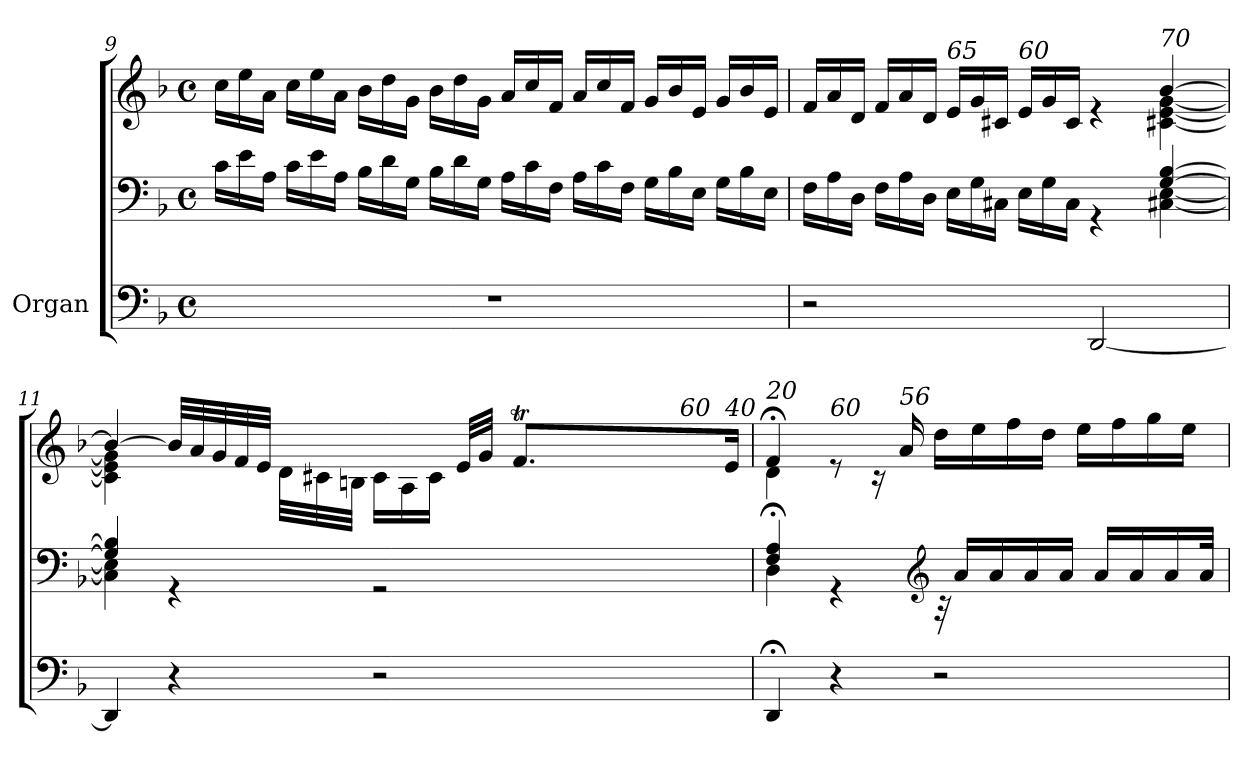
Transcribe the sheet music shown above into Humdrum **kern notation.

**kern	**kern	**kern
*part1	*part1	*part1
*staff3	*staff2	*staff1
*I"Organ	*	*
*clefF4	*clefF4	*clefG2
*k[b-]	*k[b-]	*k[b-]
*M4/4	*M4/4	*M4/4
*met(c)	*met(c)	*met(c)
*	*Xtuplet	*Xtuplet
=9	=9	=9
1r	24c\LL	24cc\LL
.	24e\	24ee\
.	24A\JJ	24a\JJ
.	24c\LL	24cc\LL
.	24e\	24ee\
.	24A\JJ	24a\JJ
.	24B-\LL	24b-\LL
.	24d\	24dd\
.	24G\JJ	24g\JJ
.	24B-\LL	24b-\LL
.	24d\	24dd\
.	24G\JJ	24g\JJ
.	24A\LL	24a/LL
.	24c\	24cc/
.	24F\JJ	24f/JJ
.	24A\LL	24a/LL
.	24c\	24cc/
.	24F\JJ	24f/JJ
.	24G\LL	24g/LL
.	24B-\	24b-/
.	24E\JJ	24e/JJ
.	24G\LL	24g/LL
.	24B-\	24b-/
.	24E\JJ	24e/JJ
!!LO:PB:g=z
=10	=10	=10
*	*^	*^
2r	24F\LL	2.ryy	24f/LL	2.ryy
.	24A\	.	24a/	.
.	24D\JJ	.	24d/JJ	.
.	24F\LL	.	24f/LL	.
.	24A\	.	24a/	.
.	24D\JJ	.	24d/JJ	.
!	!	!	!LO:TX:a:i:t=65	!
.	24E\LL	.	24e/LL	.
.	24G\	.	24g/	.
.	24C#X\JJ	.	24c#X/JJ	.
!	!	!	!LO:TX:a:i:t=60	!
.	24E\LL	.	24e/LL	.
.	24G\	.	24g/	.
.	24C#\JJ	.	24c#/JJ	.
[2DD/	4rGG	.	4re	.
!	!	!	!LO:TX:a:i:t=70	!
.	[4G/ [4B-/	[4C#X\ [4E\	[4b-/	[4c#X\ [4e\ [4g\
=11	=11	=11	=11	=11
4DD/]	4G/] 4B-/]	4C#\] 4E\]	4b-/_	4c#\] 4e\] 4g\]
4r	4rGG	2.ryy	32b-/LLL]	2ryy
.	.	.	32a/	.
.	.	.	32g/	.
.	.	.	32f/	.
.	.	.	32e/JJJ	.
.	.	.	32d\LLL	.
.	.	.	32c#X\	.
.	.	.	32Bn\JJJ	.
2r	2rGG	.	16c#\LL	.
.	.	.	16A\	.
.	.	.	16c#\JJ	.
.	.	.	32e/LLL	.
.	.	.	32g/JJJ	.
.	.	.	8.fT/L	64g!yy
.	.	.	.	64f!yy
.	.	.	.	64g!yy
.	.	.	.	64f!yy
.	.	.	.	64g!yy
.	.	.	.	64f!yy
.	.	.	.	64g!yy
!	!	!	!	!LO:TX:a:i:t=60
.	.	.	.	[32.f!yy
.	.	.	.	32f!yy]
!	!	!	!LO:TX:a:i:t=40	!
.	.	.	16e/Jk	16ryy
=12	=12	=12	=12	=12
!	!	!	!LO:TX:a:i:t=20	!
4DD;</	4F/;< 4A/;<	4D\	4f;</	4d\
!	!	!	!LO:TX:a:i:t=60	!
4r	4rGG	2.ryy	8re	2.ryy
.	.	.	16rc	.
!	!	!	!LO:TX:a:i:t=56	!
.	.	.	16a/	.
*	*clefG2	*	*	*
2r	32rA	.	16dd\LL	.
.	16a/LL	.	.	.
.	.	.	16ee\	.
.	16a/	.	.	.
.	.	.	16ff\	.
.	16a/	.	.	.
.	.	.	16dd\JJ	.
.	16a/JJ	.	.	.
.	.	.	16ee\LL	.
.	16a/LL	.	.	.
.	.	.	16ff\	.
.	16a/	.	.	.
.	.	.	16gg\	.
.	16a/	.	.	.
.	.	.	16ee\JJ	.
.	32a/JJk	.	.	.
*	*v	*v	*	*
*	*	*v	*v
=	=	=
*-	*-	*-
